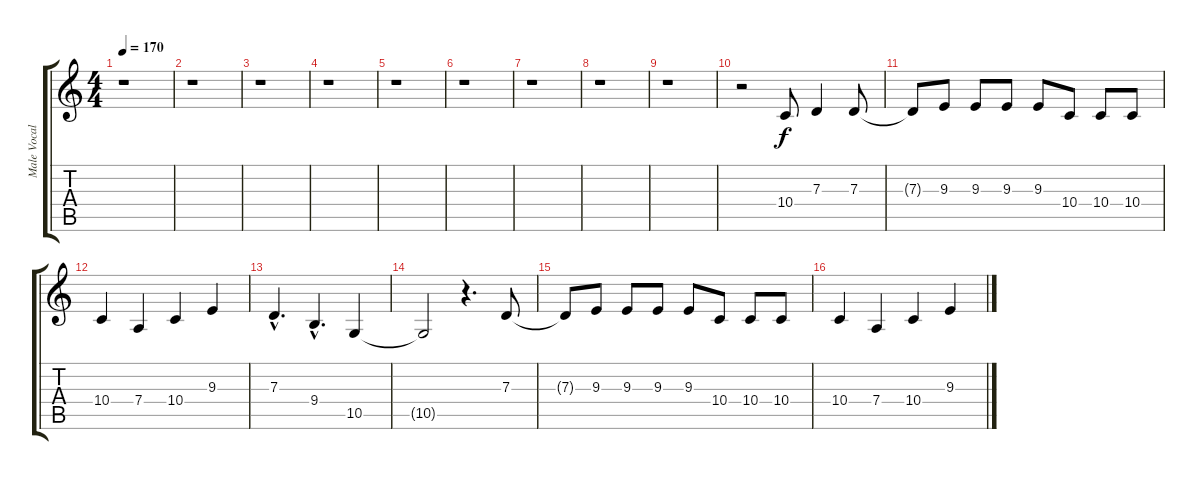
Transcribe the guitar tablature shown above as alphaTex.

\track ("Male Vocals" "Male Vocal") {instrument cello}
\staff {score tabs}
\tuning (E4 B3 G3 D3 A2 E2) {hide}
\ts (4 4)
\tempo 170
\clef g2
\ks c
r.1{dy f} |
r.1 |
r.1 |
r.1 |
r.1 |
r.1 |
r.1 |
r.1 |
r.1 |
r.2 10.4.8 7.3.4 7.3.8 |
7.3{t}.8 9.3.8 9.3.8 9.3.8 9.3.8 10.4.8 10.4.8 10.4.8 |
10.4.4 7.4.4 10.4.4 9.3.4 |
7.3{hac}.4{d} 9.4{hac}.4{d} 10.5.4 |
10.5{t}.2 r.4{d} 7.3.8 |
7.3{t}.8 9.3.8 9.3.8 9.3.8 9.3.8 10.4.8 10.4.8 10.4.8 |
10.4.4 7.4.4 10.4.4 9.3.4
